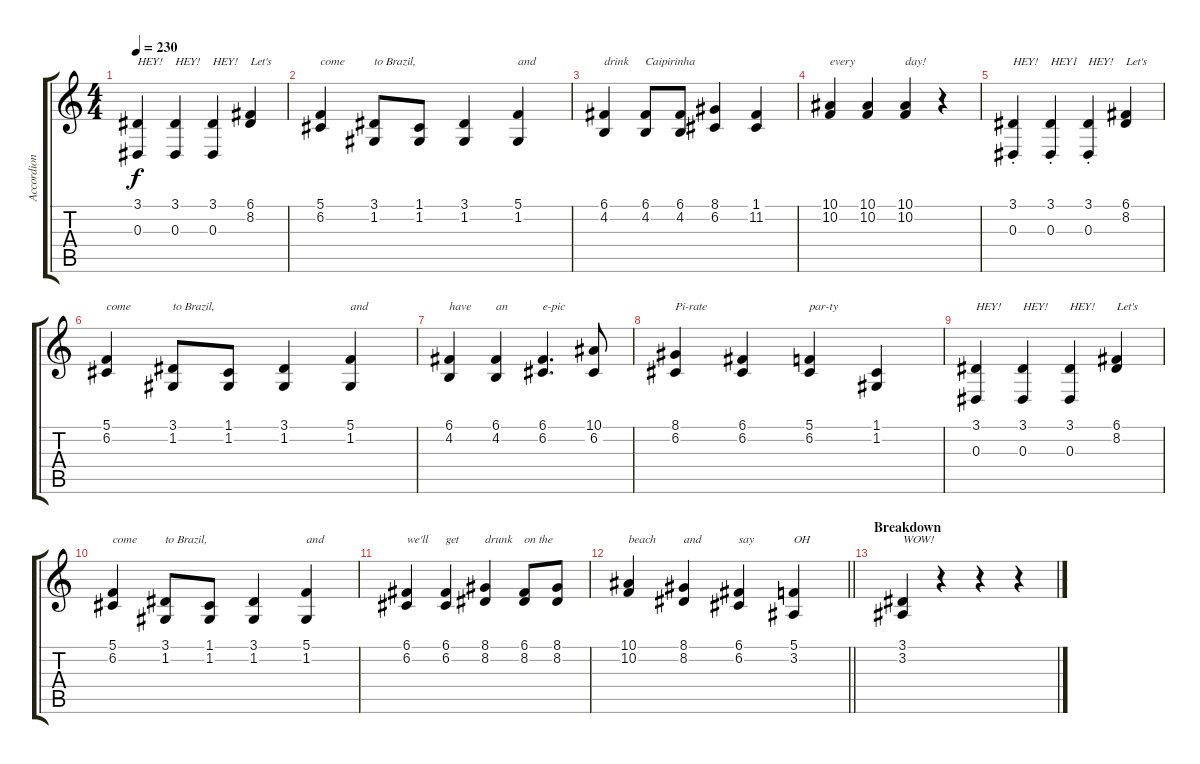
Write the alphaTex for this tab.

\track ("Accordion" "Accordion") {instrument accordion}
\staff {score tabs}
\tuning (C4 G3 Eb3 Bb2 F2 C2) {hide}
\ts (4 4)
\tempo 230
\clef g2
\ks c
(3.1 0.3).4{txt "HEY!" dy f} (3.1 0.3).4{txt "HEY!"} (3.1 0.3).4{txt "HEY!"} (6.1 8.2).4{txt "Let's"} |
(5.1 6.2).4{txt "come"} (3.1 1.2).8{txt "to Brazil,"} (1.1 1.2).8 (3.1 1.2).4 (5.1 1.2).4{txt "and"} |
(6.1 4.2).4{txt "drink"} (6.1 4.2).8{txt "Caipirinha"} (6.1 4.2).8 (8.1 6.2).4 (1.1 11.2).4 |
(10.1 10.2).4{txt "every"} (10.1 10.2).4 (10.1 10.2).4{txt "day!"} r.4 |
(3.1{st} 0.3{st}).4{txt "HEY!"} (3.1{st} 0.3{st}).4{txt "HEY1"} (3.1{st} 0.3{st}).4{txt "HEY!"} (6.1 8.2).4{txt "Let's"} |
(5.1 6.2).4{txt "come"} (3.1 1.2).8{txt "to Brazil,"} (1.1 1.2).8 (3.1 1.2).4 (5.1 1.2).4{txt "and"} |
(6.1 4.2).4{txt "have"} (6.1 4.2).4{txt "an"} (6.1 6.2).4{d txt "e-pic"} (10.1 6.2).8 |
(8.1 6.2).4{txt "Pi-rate"} (6.1 6.2).4 (5.1 6.2).4{txt "par-ty"} (1.1 1.2).4 |
(3.1 0.3).4{txt "HEY!"} (3.1 0.3).4{txt "HEY!"} (3.1 0.3).4{txt "HEY!"} (6.1 8.2).4{txt "Let's"} |
(5.1 6.2).4{txt "come"} (3.1 1.2).8{txt "to Brazil,"} (1.1 1.2).8 (3.1 1.2).4 (5.1 1.2).4{txt "and"} |
(6.1 6.2).4{txt "we'll"} (6.1 6.2).4{txt "get"} (8.1 8.2).4{txt "drunk"} (6.1 8.2).8{txt "on the"} (8.1 8.2).8 |
\barLineRight lightlight
(10.1 10.2).4{txt "beach"} (8.1 8.2).4{txt "and"} (6.1 6.2).4{txt "say"} (5.1 3.2).4{txt "OH"} |
\section ("" "Breakdown")
(3.1 3.2).4{txt "WOW!"} r.4 r.4 r.4
